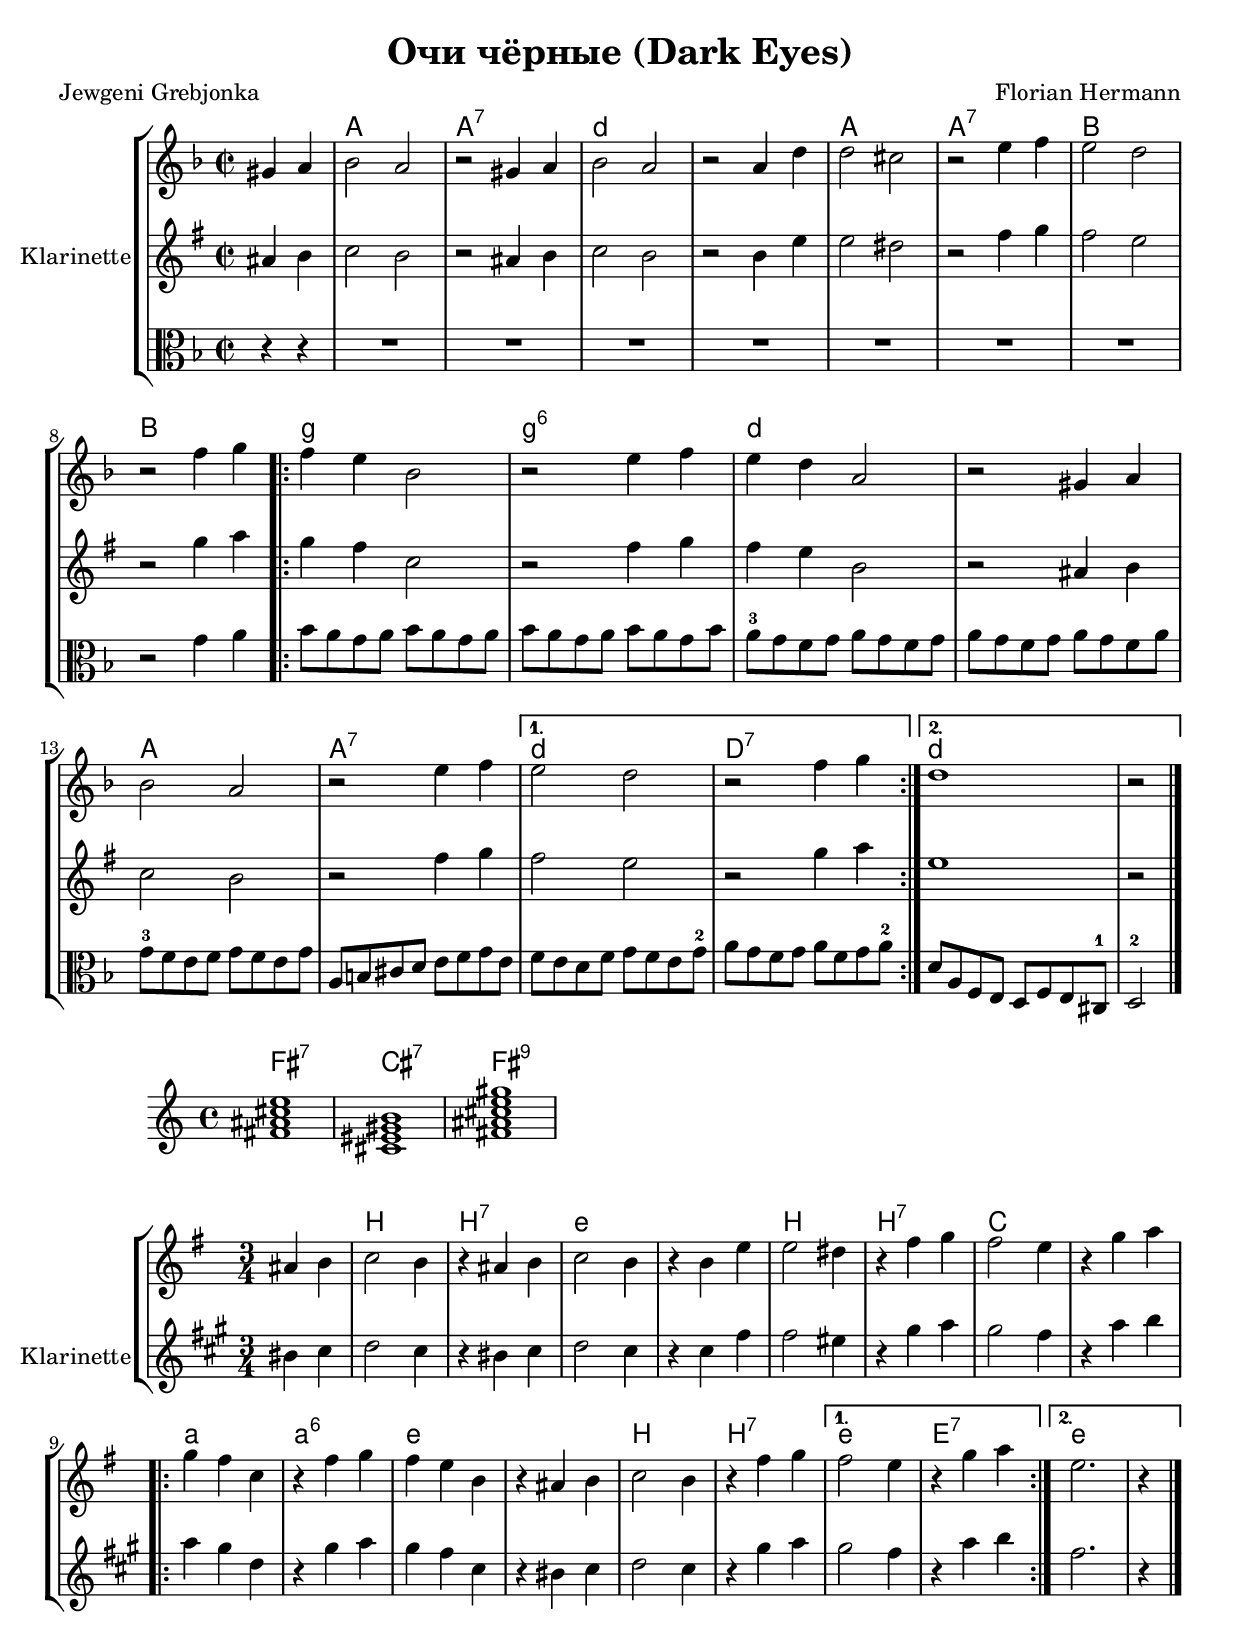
\version "2.18"

\header {
  title = "Очи чёрные (Dark Eyes)"
  poet = "Jewgeni Grebjonka"
  composer = "Florian Hermann"
}
\include "deutsch.ly"

\version "2.18"

\header {
  title = "Очи чёрные (Dark Eyes)"
  poet = "Jewgeni Grebjonka"
  composer = "Florian Hermann"
}
\include "deutsch.ly"


melodyfour =
	\relative c'' {
		#(set-accidental-style 'modern-cautionary)
			\key e \minor
			\partial 2
			ais4 h c2 h
			r2 ais4 h c2 h
			r2 h4 e e2 dis
			r2 fis4 g fis2 e
			r2
			g4 a4

			\repeat volta 2{
				 g fis c2
				r2 fis4 g fis e h2

				r2 ais4 h c2 h r fis'4 g
			}
			\alternative{
				{fis2 e r2 g4 a }
				{e1}
			}
			r2
			\bar "|."
		}

melodythree = \relative c'' {
			\key e \minor
			\clef violin
			\partial 2
			ais4 h c2 h4
			r4 ais4 h c2 h4
			r4 h4 e e2 dis4
			r4 fis4 g fis2 e4

			r g a
			\repeat volta 2 {
				g fis c
				r4 fis4 g fis e h

				r4 ais4 h c2 h4 r4 fis' g
			}
			\alternative{
				{fis2 e4 r g a}
				{e2. r4}
			}
			\bar "|."
		}


chordsfour = \chordmode {
		\germanChords
		\set chordNameLowercaseMinor = ##t
		\set chordChanges = ##t
		\set noChordSymbol = ""

		\partial 2
		r2 h1 h:7 e:m e:m h h:7 c c

		\repeat volta 2{
			a1:m a:6m e:m e:m h h:7
		}
		\alternative{
			{e1:m e:7}
			{e1:m}
		}
		r2
		\bar "|."
	}
chordsthree = \chordmode {
		\partial 2
		\germanChords
		\set chordNameLowercaseMinor = ##t
		\set chordChanges = ##t
		\set noChordSymbol = ""

		r2 h2. h:7 e:m e:m h h:7 c c

		\repeat volta 2{
			a2.:m a:6m e:m e:m h h:7
		}
		\alternative{
			{e2.:m e:7}
			{e:m r4}
		}
		\bar "|."

	}

\version "2.18"

\header {
  title = "Очи чёрные (Dark Eyes)"
  poet = "Jewgeni Grebjonka"
  composer = "Florian Hermann"
}
\include "deutsch.ly"


twofour =
	\relative c'' {
		#(set-accidental-style 'modern-cautionary)
		\key e \minor
		\partial 2
		r4 r R1*7
		r2

		a4 h
		\repeat volta 2{
			c8 h a h c h a h c h a h c h a c
			<h-3>  a g a h a g a h a g a h a g h
			<a-3> g fis g
			a g fis a
			h, cis dis e
			fis g a fis
		}
		\alternative{
			{%
				g fis e g
				a g fis <a-2>
				h a g a
				h g a <h-2>
			}
			{
				e, h g fis
				e g fis <dis-1>
				e2-2
			}
		}
	}

bassfour = \relative c {
		\key e \minor
		\clef bass
		\partial 2
		r2 h1 a g e
		fis d c2. e4 g2

		r2
		\repeat volta 2 {
			e' e fis c h g e e dis fis h a
		}
		\alternative{
			{g g gis d'}
			{g,1}
		}
		r2
		\bar "|."
	}

bassthree = \relative c {
		\key e \minor
		\clef bass
		\partial 2
		r2 h2. a g e
		fis d c4 e4 g c2.

		\repeat volta 2 {
			e4 e e fis fis fis g g g e e e
			dis dis dis a a dis
		}
		\alternative{
			{e e e gis gis d}
			{e2. r4}
		}
		\bar "|."
	}


#(set-accidental-style 'modern-cautionary)
%\unfoldRepeats{
\transpose c' b {
%\transpose c' c' {
	\new StaffGroup <<
		\time 2/2
		\new ChordNames \chordsfour
		\new Staff {\clef violin \melodyfour}
		\new Staff \with {
			instrumentName = "Klarinette"
		} \transpose b c' <<
			{\clef violin \melodyfour}
		>>
		\new Staff {\clef alto \twofour}

	%	\new Staff {\bassfour}
	>>
}
%}

intermediatechords = \chordmode {
	fis1:7 | cis:7 | fis:9
}
\new StaffGroup <<
	\new ChordNames \chordmode {
			\germanChords
			\set chordNameLowercaseMinor = ##t
			\set chordChanges = ##t
			\set noChordSymbol = ""
			\intermediatechords

	}
\new Staff \chordmode {
		\germanChords
		\set chordNameLowercaseMinor = ##t
		\set chordChanges = ##t
		\set noChordSymbol = ""
		\intermediatechords
}
>>

\new StaffGroup <<
	\time 3/4
	\new ChordNames \chordsthree
	\new Staff \melodythree
	\new Staff \with {
		instrumentName = "Klarinette"
	} \transpose b c' <<
		{\clef violin \melodythree}
	>>
	%\new Staff \bassthree
>>

